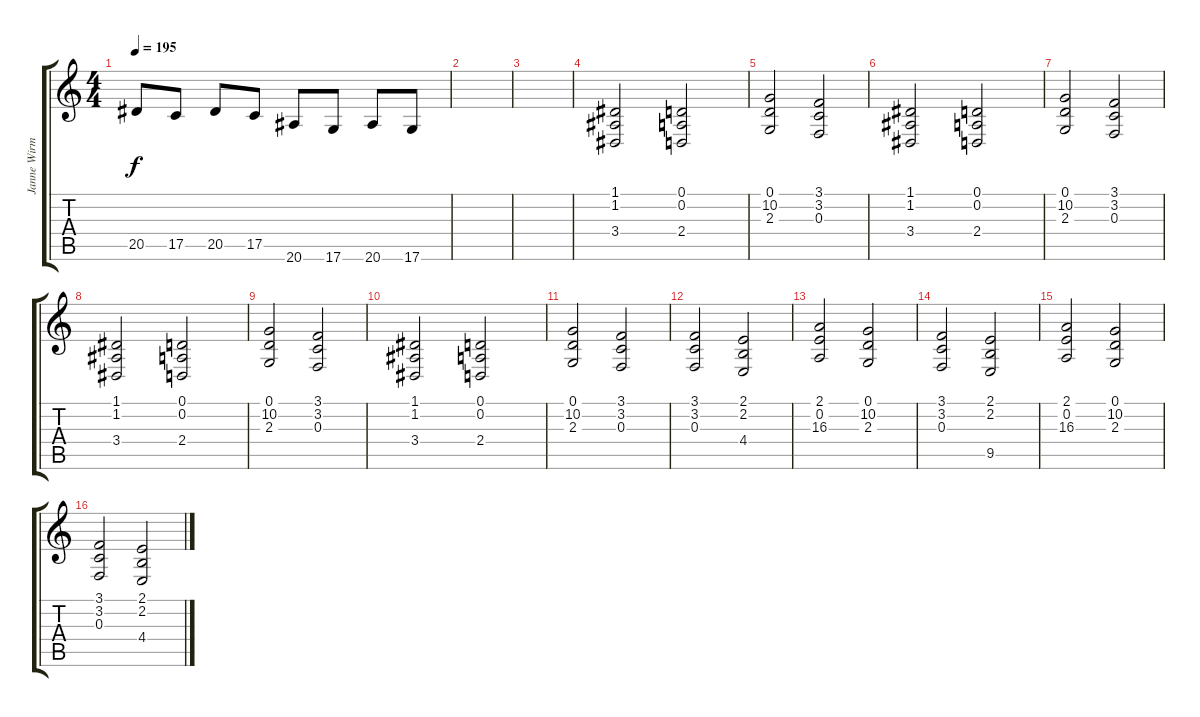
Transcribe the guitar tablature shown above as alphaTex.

\track ("Janne Wirman" "Janne Wirm") {instrument lead1square}
\staff {score tabs}
\tuning (D4 A3 F3 C3 G2 D2) {hide}
\ts (4 4)
\tempo 195
\clef g2
\ks c
20.5.8{dy f} 17.5.8 20.5.8 17.5.8 20.6.8 17.6.8 20.6.8 17.6.8 |
|
|
(1.1 1.2 3.4).2{instrument choiraahs} (0.1 0.2 2.4).2 |
(0.1 10.2 2.3).2 (3.1 3.2 0.3).2 |
(1.1 1.2 3.4).2{instrument choiraahs} (0.1 0.2 2.4).2 |
(0.1 10.2 2.3).2 (3.1 3.2 0.3).2 |
(1.1 1.2 3.4).2{instrument choiraahs} (0.1 0.2 2.4).2 |
(0.1 10.2 2.3).2 (3.1 3.2 0.3).2 |
(1.1 1.2 3.4).2{instrument choiraahs} (0.1 0.2 2.4).2 |
(0.1 10.2 2.3).2 (3.1 3.2 0.3).2 |
(3.1 3.2 0.3).2 (2.1 2.2 4.4).2 |
(2.1 0.2 16.3).2 (0.1 10.2 2.3).2 |
(3.1 3.2 0.3).2 (2.1 2.2 9.5).2 |
(2.1 0.2 16.3).2 (0.1 10.2 2.3).2 |
(3.1 3.2 0.3).2 (2.1 2.2 4.4).2
